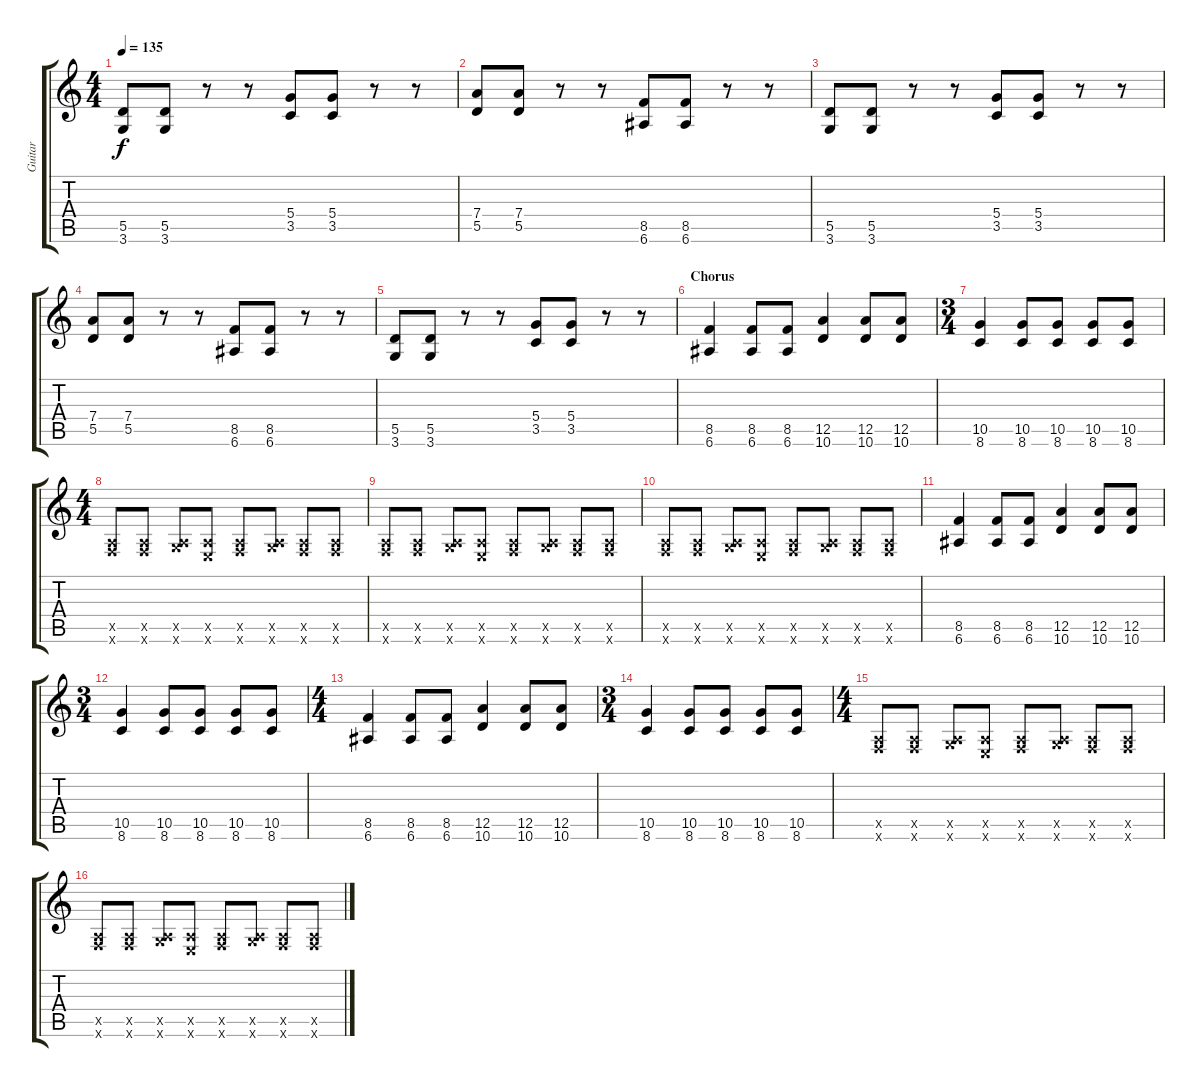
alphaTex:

\track ("Guitar" "Guitar") {instrument distortionguitar}
\staff {score tabs}
\tuning (E4 B3 G3 D3 A2 E2) {hide}
\ts (4 4)
\tempo 135
\clef g2
\ks c
(5.5 3.6).8{dy f} (5.5 3.6).8 r.8 r.8 (5.4 3.5).8 (5.4 3.5).8 r.8 r.8 |
(7.4 5.5).8 (7.4 5.5).8 r.8 r.8 (8.5 6.6).8 (8.5 6.6).8 r.8 r.8 |
(5.5 3.6).8 (5.5 3.6).8 r.8 r.8 (5.4 3.5).8 (5.4 3.5).8 r.8 r.8 |
(7.4 5.5).8 (7.4 5.5).8 r.8 r.8 (8.5 6.6).8 (8.5 6.6).8 r.8 r.8 |
(5.5 3.6).8 (5.5 3.6).8 r.8 r.8 (5.4 3.5).8 (5.4 3.5).8 r.8 r.8 |
\section ("" "Chorus")
(8.5 6.6).4 (8.5 6.6).8 (8.5 6.6).8 (12.5 10.6).4 (12.5 10.6).8 (12.5 10.6).8 |
\ts (3 4)
(10.5 8.6).4 (10.5 8.6).8 (10.5 8.6).8 (10.5 8.6).8 (10.5 8.6).8 |
\ts (4 4)
(0.5{x} 1.6{x}).8 (0.5{x} 1.6{x}).8 (0.5{x} 3.6{x}).8 (0.5{x} 0.6{x}).8 (0.5{x} 1.6{x}).8 (0.5{x} 3.6{x}).8 (0.5{x} 1.6{x}).8 (0.5{x} 1.6{x}).8 |
(0.5{x} 1.6{x}).8 (0.5{x} 1.6{x}).8 (0.5{x} 3.6{x}).8 (0.5{x} 0.6{x}).8 (0.5{x} 1.6{x}).8 (0.5{x} 3.6{x}).8 (0.5{x} 1.6{x}).8 (0.5{x} 1.6{x}).8 |
(0.5{x} 1.6{x}).8 (0.5{x} 1.6{x}).8 (0.5{x} 3.6{x}).8 (0.5{x} 0.6{x}).8 (0.5{x} 1.6{x}).8 (0.5{x} 3.6{x}).8 (0.5{x} 1.6{x}).8 (0.5{x} 1.6{x}).8 |
(8.5 6.6).4 (8.5 6.6).8 (8.5 6.6).8 (12.5 10.6).4 (12.5 10.6).8 (12.5 10.6).8 |
\ts (3 4)
(10.5 8.6).4 (10.5 8.6).8 (10.5 8.6).8 (10.5 8.6).8 (10.5 8.6).8 |
\ts (4 4)
(8.5 6.6).4 (8.5 6.6).8 (8.5 6.6).8 (12.5 10.6).4 (12.5 10.6).8 (12.5 10.6).8 |
\ts (3 4)
(10.5 8.6).4 (10.5 8.6).8 (10.5 8.6).8 (10.5 8.6).8 (10.5 8.6).8 |
\ts (4 4)
(0.5{x} 1.6{x}).8 (0.5{x} 1.6{x}).8 (0.5{x} 3.6{x}).8 (0.5{x} 0.6{x}).8 (0.5{x} 1.6{x}).8 (0.5{x} 3.6{x}).8 (0.5{x} 1.6{x}).8 (0.5{x} 1.6{x}).8 |
(0.5{x} 1.6{x}).8 (0.5{x} 1.6{x}).8 (0.5{x} 3.6{x}).8 (0.5{x} 0.6{x}).8 (0.5{x} 1.6{x}).8 (0.5{x} 3.6{x}).8 (0.5{x} 1.6{x}).8 (0.5{x} 1.6{x}).8
